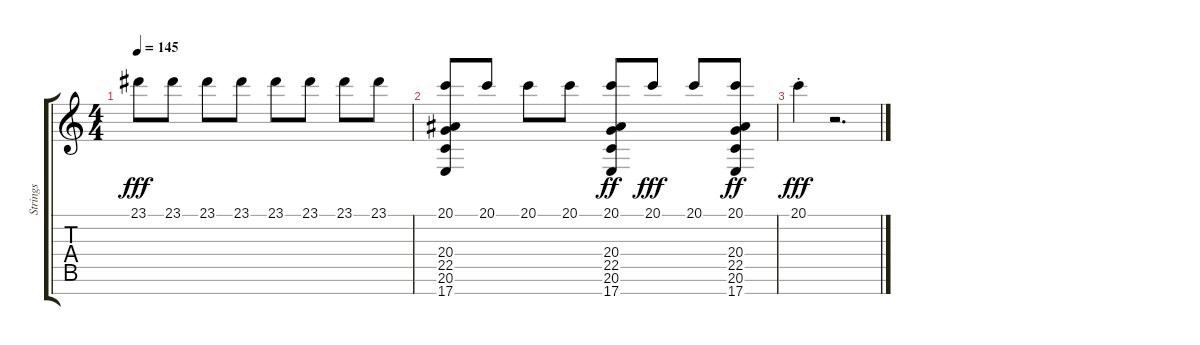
\track ("Strings" "Strings") {instrument stringensemble1}
\staff {score tabs}
\tuning (E4 B3 G3 D3 A2 E2 B1) {hide}
\ts (4 4)
\tempo 145
\clef g2
\ks c
23.1.8{dy fff} 23.1.8 23.1.8 23.1.8 23.1.8 23.1.8 23.1.8 23.1.8 |
(20.1 20.4 22.5 20.6 17.7).8 20.1.8 20.1.8 20.1.8 (20.1 20.4 22.5 20.6 17.7).8{dy ff} 20.1.8{dy fff} 20.1.8 (20.1 20.4 22.5 20.6 17.7).8{dy ff} |
20.1{st}.4{dy fff} r.2{d}
